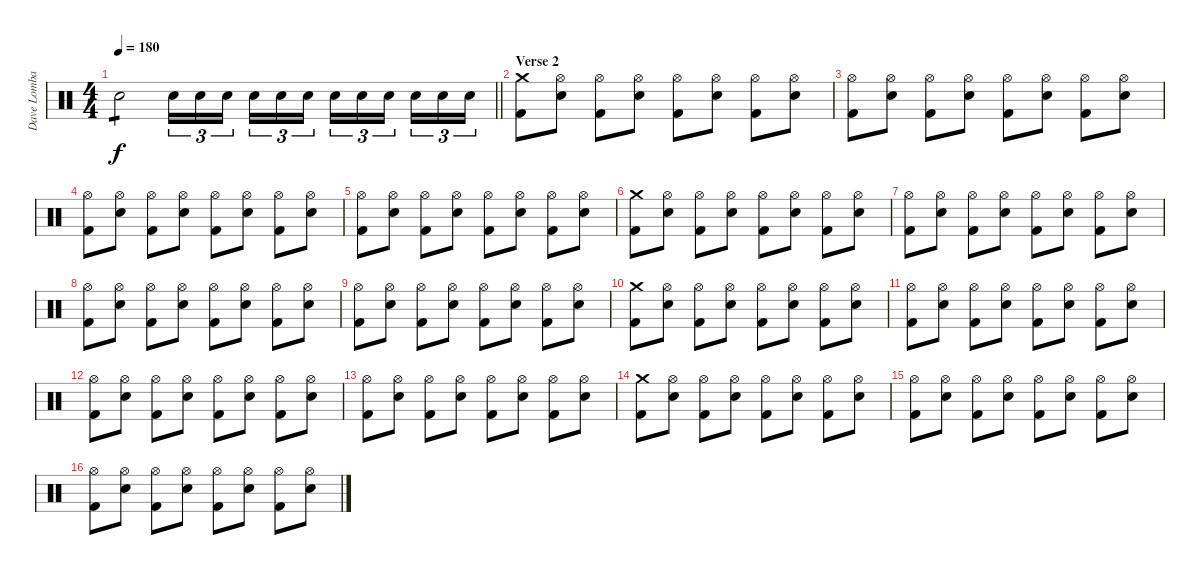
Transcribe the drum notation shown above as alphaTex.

\track ("Dave Lombardo" "Dave Lomba") {instrument percussion}
\staff {score}
\articulation defaults
\ts (4 4)
\tempo 180
\clef neutral
\barLineRight lightlight
\ks c "Snare (hit) 2".2{tp 1 dy f} "Snare (hit) 2".16{tu (3 2)} "Snare (hit) 2".16{tu (3 2)} "Snare (hit) 2".16{tu (3 2) beam splitsecondary} "Snare (hit) 2".16{tu (3 2)} "Snare (hit) 2".16{tu (3 2)} "Snare (hit) 2".16{tu (3 2)} "Snare (hit) 2".16{tu (3 2)} "Snare (hit) 2".16{tu (3 2)} "Snare (hit) 2".16{tu (3 2) beam splitsecondary} "Snare (hit) 2".16{tu (3 2)} "Snare (hit) 2".16{tu (3 2)} "Snare (hit) 2".16{tu (3 2)}
|
\section ("" "Verse 2")
("Kick (hit) 2" "Crash medium (hit)").8 ("Snare (hit) 2" "Hi-Hat (open)").8 ("Kick (hit) 2" "Hi-Hat (open)").8 ("Snare (hit) 2" "Hi-Hat (open)").8 ("Kick (hit) 2" "Hi-Hat (open)").8 ("Snare (hit) 2" "Hi-Hat (open)").8 ("Kick (hit) 2" "Hi-Hat (open)").8 ("Snare (hit) 2" "Hi-Hat (open)").8 |
("Kick (hit) 2" "Hi-Hat (open)").8 ("Snare (hit) 2" "Hi-Hat (open)").8 ("Kick (hit) 2" "Hi-Hat (open)").8 ("Snare (hit) 2" "Hi-Hat (open)").8 ("Kick (hit) 2" "Hi-Hat (open)").8 ("Snare (hit) 2" "Hi-Hat (open)").8 ("Kick (hit) 2" "Hi-Hat (open)").8 ("Snare (hit) 2" "Hi-Hat (open)").8 |
("Kick (hit) 2" "Hi-Hat (open)").8 ("Snare (hit) 2" "Hi-Hat (open)").8 ("Kick (hit) 2" "Hi-Hat (open)").8 ("Snare (hit) 2" "Hi-Hat (open)").8 ("Kick (hit) 2" "Hi-Hat (open)").8 ("Snare (hit) 2" "Hi-Hat (open)").8 ("Kick (hit) 2" "Hi-Hat (open)").8 ("Snare (hit) 2" "Hi-Hat (open)").8 |
("Kick (hit) 2" "Hi-Hat (open)").8 ("Snare (hit) 2" "Hi-Hat (open)").8 ("Kick (hit) 2" "Hi-Hat (open)").8 ("Snare (hit) 2" "Hi-Hat (open)").8 ("Kick (hit) 2" "Hi-Hat (open)").8 ("Snare (hit) 2" "Hi-Hat (open)").8 ("Kick (hit) 2" "Hi-Hat (open)").8 ("Snare (hit) 2" "Hi-Hat (open)").8 |
("Kick (hit) 2" "Crash medium (hit)").8 ("Snare (hit) 2" "Hi-Hat (open)").8 ("Kick (hit) 2" "Hi-Hat (open)").8 ("Snare (hit) 2" "Hi-Hat (open)").8 ("Kick (hit) 2" "Hi-Hat (open)").8 ("Snare (hit) 2" "Hi-Hat (open)").8 ("Kick (hit) 2" "Hi-Hat (open)").8 ("Snare (hit) 2" "Hi-Hat (open)").8 |
("Kick (hit) 2" "Hi-Hat (open)").8 ("Snare (hit) 2" "Hi-Hat (open)").8 ("Kick (hit) 2" "Hi-Hat (open)").8 ("Snare (hit) 2" "Hi-Hat (open)").8 ("Kick (hit) 2" "Hi-Hat (open)").8 ("Snare (hit) 2" "Hi-Hat (open)").8 ("Kick (hit) 2" "Hi-Hat (open)").8 ("Snare (hit) 2" "Hi-Hat (open)").8 |
("Kick (hit) 2" "Hi-Hat (open)").8 ("Snare (hit) 2" "Hi-Hat (open)").8 ("Kick (hit) 2" "Hi-Hat (open)").8 ("Snare (hit) 2" "Hi-Hat (open)").8 ("Kick (hit) 2" "Hi-Hat (open)").8 ("Snare (hit) 2" "Hi-Hat (open)").8 ("Kick (hit) 2" "Hi-Hat (open)").8 ("Snare (hit) 2" "Hi-Hat (open)").8 |
("Kick (hit) 2" "Hi-Hat (open)").8 ("Snare (hit) 2" "Hi-Hat (open)").8 ("Kick (hit) 2" "Hi-Hat (open)").8 ("Snare (hit) 2" "Hi-Hat (open)").8 ("Kick (hit) 2" "Hi-Hat (open)").8 ("Snare (hit) 2" "Hi-Hat (open)").8 ("Kick (hit) 2" "Hi-Hat (open)").8 ("Snare (hit) 2" "Hi-Hat (open)").8 |
("Kick (hit) 2" "Crash medium (hit)").8 ("Snare (hit) 2" "Hi-Hat (open)").8 ("Kick (hit) 2" "Hi-Hat (open)").8 ("Snare (hit) 2" "Hi-Hat (open)").8 ("Kick (hit) 2" "Hi-Hat (open)").8 ("Snare (hit) 2" "Hi-Hat (open)").8 ("Kick (hit) 2" "Hi-Hat (open)").8 ("Snare (hit) 2" "Hi-Hat (open)").8 |
("Kick (hit) 2" "Hi-Hat (open)").8 ("Snare (hit) 2" "Hi-Hat (open)").8 ("Kick (hit) 2" "Hi-Hat (open)").8 ("Snare (hit) 2" "Hi-Hat (open)").8 ("Kick (hit) 2" "Hi-Hat (open)").8 ("Snare (hit) 2" "Hi-Hat (open)").8 ("Kick (hit) 2" "Hi-Hat (open)").8 ("Snare (hit) 2" "Hi-Hat (open)").8 |
("Kick (hit) 2" "Hi-Hat (open)").8 ("Snare (hit) 2" "Hi-Hat (open)").8 ("Kick (hit) 2" "Hi-Hat (open)").8 ("Snare (hit) 2" "Hi-Hat (open)").8 ("Kick (hit) 2" "Hi-Hat (open)").8 ("Snare (hit) 2" "Hi-Hat (open)").8 ("Kick (hit) 2" "Hi-Hat (open)").8 ("Snare (hit) 2" "Hi-Hat (open)").8 |
("Kick (hit) 2" "Hi-Hat (open)").8 ("Snare (hit) 2" "Hi-Hat (open)").8 ("Kick (hit) 2" "Hi-Hat (open)").8 ("Snare (hit) 2" "Hi-Hat (open)").8 ("Kick (hit) 2" "Hi-Hat (open)").8 ("Snare (hit) 2" "Hi-Hat (open)").8 ("Kick (hit) 2" "Hi-Hat (open)").8 ("Snare (hit) 2" "Hi-Hat (open)").8 |
("Kick (hit) 2" "Crash medium (hit)").8 ("Snare (hit) 2" "Hi-Hat (open)").8 ("Kick (hit) 2" "Hi-Hat (open)").8 ("Snare (hit) 2" "Hi-Hat (open)").8 ("Kick (hit) 2" "Hi-Hat (open)").8 ("Snare (hit) 2" "Hi-Hat (open)").8 ("Kick (hit) 2" "Hi-Hat (open)").8 ("Snare (hit) 2" "Hi-Hat (open)").8 |
("Kick (hit) 2" "Hi-Hat (open)").8 ("Snare (hit) 2" "Hi-Hat (open)").8 ("Kick (hit) 2" "Hi-Hat (open)").8 ("Snare (hit) 2" "Hi-Hat (open)").8 ("Kick (hit) 2" "Hi-Hat (open)").8 ("Snare (hit) 2" "Hi-Hat (open)").8 ("Kick (hit) 2" "Hi-Hat (open)").8 ("Snare (hit) 2" "Hi-Hat (open)").8 |
("Kick (hit) 2" "Hi-Hat (open)").8 ("Snare (hit) 2" "Hi-Hat (open)").8 ("Kick (hit) 2" "Hi-Hat (open)").8 ("Snare (hit) 2" "Hi-Hat (open)").8 ("Kick (hit) 2" "Hi-Hat (open)").8 ("Snare (hit) 2" "Hi-Hat (open)").8 ("Kick (hit) 2" "Hi-Hat (open)").8 ("Snare (hit) 2" "Hi-Hat (open)").8
